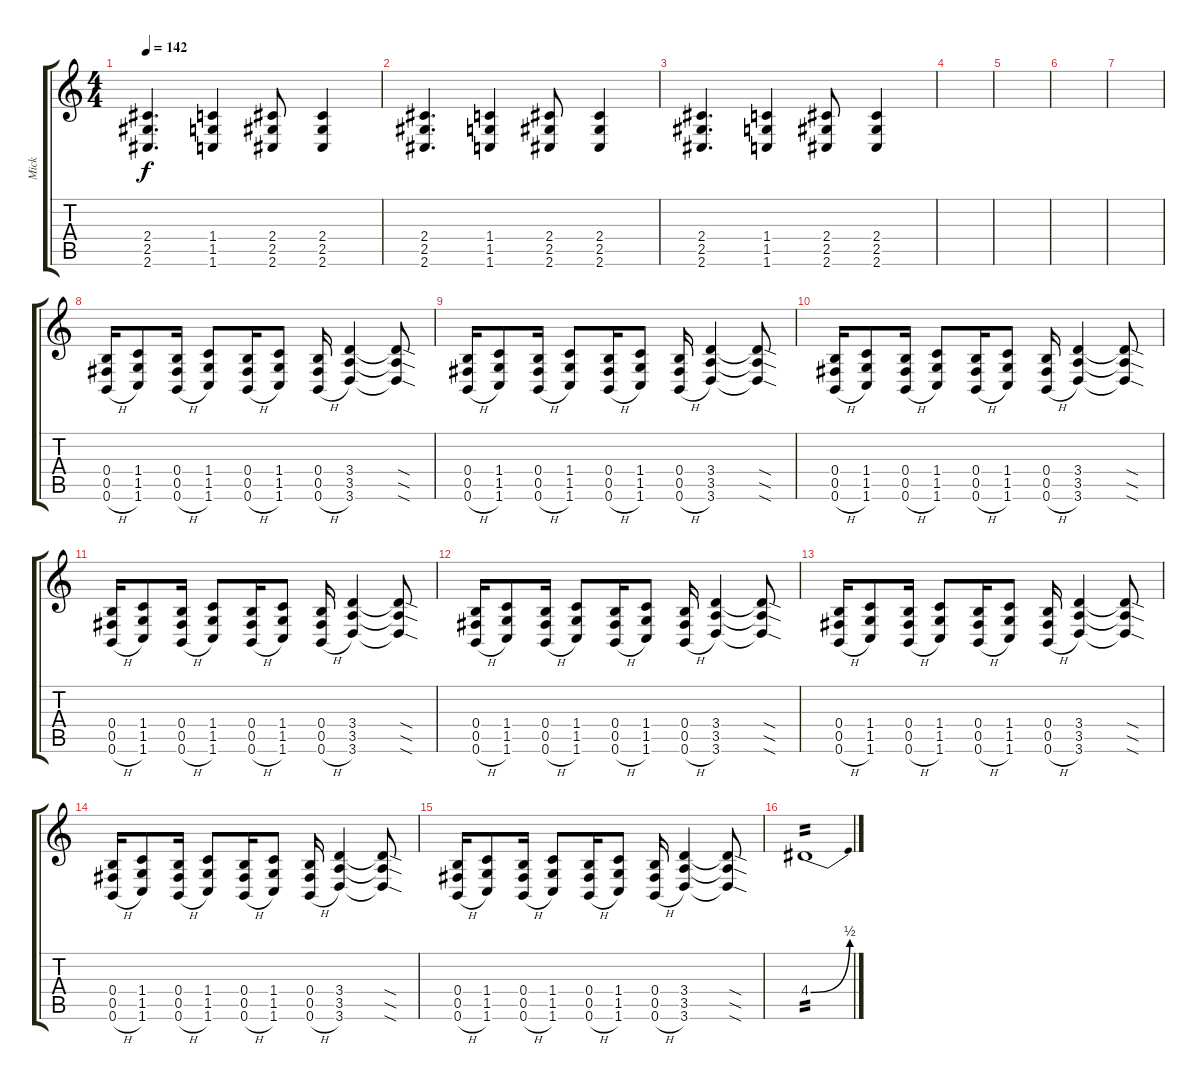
\track ("Mick" "Mick") {instrument distortionguitar}
\staff {score tabs}
\tuning (B3 Ab3 E3 B2 Gb2 B1) {hide}
\ts (4 4)
\tempo 142
\clef g2
\ks c
(2.4 2.5 2.6).4{d dy f} (1.4 1.5 1.6).4 (2.4 2.5 2.6).8 (2.4 2.5 2.6).4 |
(2.4 2.5 2.6).4{d} (1.4 1.5 1.6).4 (2.4 2.5 2.6).8 (2.4 2.5 2.6).4 |
(2.4 2.5 2.6).4{d} (1.4 1.5 1.6).4 (2.4 2.5 2.6).8 (2.4 2.5 2.6).4 |
|
|
|
|
(0.4 0.5 0.6{h}).16 (1.4 1.5 1.6).8 (0.4 0.5 0.6{h}).16 (1.4 1.5 1.6).8 (0.4 0.5 0.6{h}).16 (1.4 1.5 1.6).8 (0.4 0.5 0.6{h}).16 (3.4 3.5 3.6).4 (3.4{sod t} 3.5{sod t} 3.6{sod t}).8 |
(0.4 0.5 0.6{h}).16 (1.4 1.5 1.6).8 (0.4 0.5 0.6{h}).16 (1.4 1.5 1.6).8 (0.4 0.5 0.6{h}).16 (1.4 1.5 1.6).8 (0.4 0.5 0.6{h}).16 (3.4 3.5 3.6).4 (3.4{sod t} 3.5{sod t} 3.6{sod t}).8 |
(0.4 0.5 0.6{h}).16 (1.4 1.5 1.6).8 (0.4 0.5 0.6{h}).16 (1.4 1.5 1.6).8 (0.4 0.5 0.6{h}).16 (1.4 1.5 1.6).8 (0.4 0.5 0.6{h}).16 (3.4 3.5 3.6).4 (3.4{sod t} 3.5{sod t} 3.6{sod t}).8 |
(0.4 0.5 0.6{h}).16 (1.4 1.5 1.6).8 (0.4 0.5 0.6{h}).16 (1.4 1.5 1.6).8 (0.4 0.5 0.6{h}).16 (1.4 1.5 1.6).8 (0.4 0.5 0.6{h}).16 (3.4 3.5 3.6).4 (3.4{sod t} 3.5{sod t} 3.6{sod t}).8 |
(0.4 0.5 0.6{h}).16 (1.4 1.5 1.6).8 (0.4 0.5 0.6{h}).16 (1.4 1.5 1.6).8 (0.4 0.5 0.6{h}).16 (1.4 1.5 1.6).8 (0.4 0.5 0.6{h}).16 (3.4 3.5 3.6).4 (3.4{sod t} 3.5{sod t} 3.6{sod t}).8 |
(0.4 0.5 0.6{h}).16 (1.4 1.5 1.6).8 (0.4 0.5 0.6{h}).16 (1.4 1.5 1.6).8 (0.4 0.5 0.6{h}).16 (1.4 1.5 1.6).8 (0.4 0.5 0.6{h}).16 (3.4 3.5 3.6).4 (3.4{sod t} 3.5{sod t} 3.6{sod t}).8 |
(0.4 0.5 0.6{h}).16 (1.4 1.5 1.6).8 (0.4 0.5 0.6{h}).16 (1.4 1.5 1.6).8 (0.4 0.5 0.6{h}).16 (1.4 1.5 1.6).8 (0.4 0.5 0.6{h}).16 (3.4 3.5 3.6).4 (3.4{sod t} 3.5{sod t} 3.6{sod t}).8 |
(0.4 0.5 0.6{h}).16 (1.4 1.5 1.6).8 (0.4 0.5 0.6{h}).16 (1.4 1.5 1.6).8 (0.4 0.5 0.6{h}).16 (1.4 1.5 1.6).8 (0.4 0.5 0.6{h}).16 (3.4 3.5 3.6).4 (3.4{sod t} 3.5{sod t} 3.6{sod t}).8 |
4.4{be (bend 0 0 60 2)}.1{tp 2}
